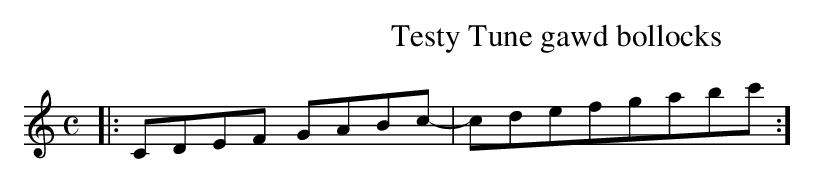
X:1
T:Testy Tune gawd bollocks
M:C
K:C major
|: CDEF GABc- | cdefgabc':]
